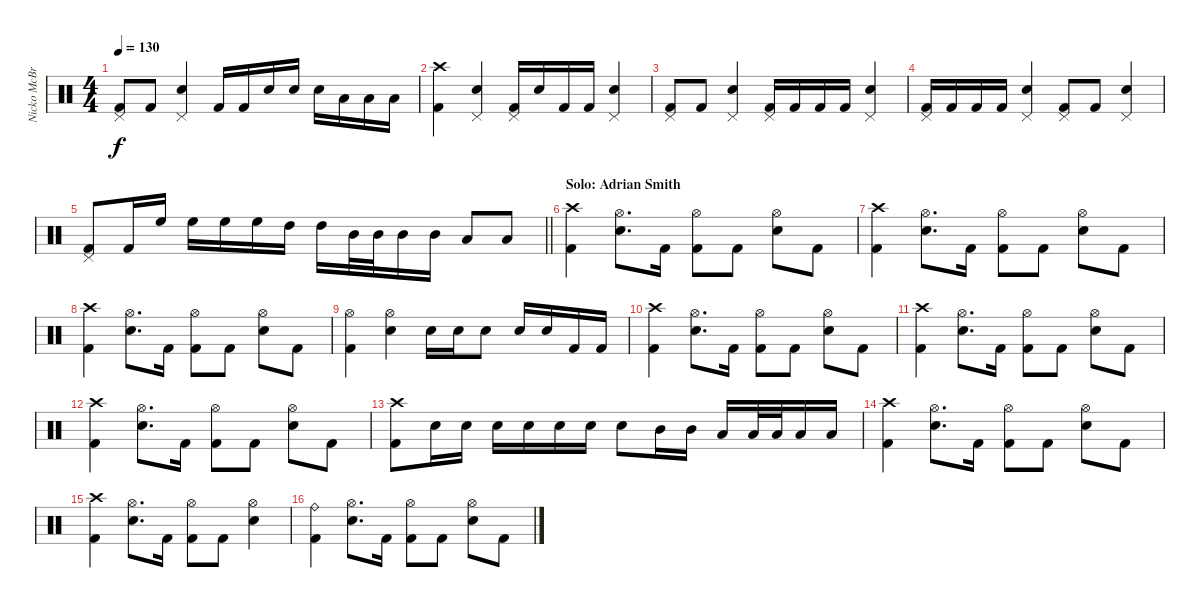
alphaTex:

\track ("Nicko McBrain" "Nicko McBr") {instrument percussion}
\staff {score}
\articulation defaults
\ts (4 4)
\tempo 130
\clef neutral
\ks c
("Pedal Hi-Hat (hit)" "Kick (hit) 2").8{dy f} "Kick (hit) 2".8 ("Pedal Hi-Hat (hit)" "Electric Snare (hit)").4 "Kick (hit) 2".16 "Kick (hit) 2".16 "Electric Snare (hit)".16 "Electric Snare (hit)".16 "Electric Snare (hit)".16 "Low Tom (hit)".16 "Low Tom (hit)".16 "Low Tom (hit)".16 |
("Crash high (hit)" "Kick (hit) 2").4 ("Pedal Hi-Hat (hit)" "Electric Snare (hit)").4 ("Pedal Hi-Hat (hit)" "Kick (hit) 2").16 "Electric Snare (hit)".16 "Kick (hit) 2".16 "Kick (hit) 2".16 ("Pedal Hi-Hat (hit)" "Electric Snare (hit)").4 |
("Pedal Hi-Hat (hit)" "Kick (hit) 2").8 "Kick (hit) 2".8 ("Pedal Hi-Hat (hit)" "Electric Snare (hit)").4 ("Pedal Hi-Hat (hit)" "Kick (hit) 2").16 "Kick (hit) 2".16 "Kick (hit) 2".16 "Kick (hit) 2".16 ("Pedal Hi-Hat (hit)" "Electric Snare (hit)").4 |
("Pedal Hi-Hat (hit)" "Kick (hit) 2").16 "Kick (hit) 2".16 "Kick (hit) 2".16 "Kick (hit) 2".16 ("Pedal Hi-Hat (hit)" "Electric Snare (hit)").4 ("Pedal Hi-Hat (hit)" "Kick (hit) 2").8 "Kick (hit) 2".8 ("Pedal Hi-Hat (hit)" "Electric Snare (hit)").4 |
\barLineRight lightlight
("Pedal Hi-Hat (hit)" "Kick (hit) 2").8 "Kick (hit) 2".16 "High Floor Tom (hit)".16 "High Floor Tom (hit)".16 "High Floor Tom (hit)".16 "High Floor Tom (hit)".16 "High Tom (hit)".16 "High Tom (hit)".16 "Mid Tom (hit)".32 "Mid Tom (hit)".32 "Mid Tom (hit)".16 "Mid Tom (hit)".16 "Low Tom (hit)".8 "Low Tom (hit)".8 |
\section ("" "Solo: Adrian Smith")
("Crash high (hit)" "Kick (hit) 2").4 ("Hi-Hat (open)" "Electric Snare (hit)").8{d} "Kick (hit) 2".16 ("Hi-Hat (open)" "Kick (hit) 2").8 "Kick (hit) 2".8 ("Hi-Hat (open)" "Electric Snare (hit)").8 "Kick (hit) 2".8 |
("Crash high (hit)" "Kick (hit) 2").4 ("Hi-Hat (open)" "Electric Snare (hit)").8{d} "Kick (hit) 2".16 ("Hi-Hat (open)" "Kick (hit) 2").8 "Kick (hit) 2".8 ("Hi-Hat (open)" "Electric Snare (hit)").8 "Kick (hit) 2".8 |
("Crash high (hit)" "Kick (hit) 2").4 ("Hi-Hat (open)" "Electric Snare (hit)").8{d} "Kick (hit) 2".16 ("Hi-Hat (open)" "Kick (hit) 2").8 "Kick (hit) 2".8 ("Hi-Hat (open)" "Electric Snare (hit)").8 "Kick (hit) 2".8 |
("Hi-Hat (open)" "Kick (hit) 2").4 ("Hi-Hat (open)" "Electric Snare (hit)").4 "Electric Snare (hit)".16 "Electric Snare (hit)".16 "Electric Snare (hit)".8 "Electric Snare (hit)".16 "Electric Snare (hit)".16 "Kick (hit) 2".16 "Kick (hit) 2".16 |
("Crash high (hit)" "Kick (hit) 2").4 ("Hi-Hat (open)" "Electric Snare (hit)").8{d} "Kick (hit) 2".16 ("Hi-Hat (open)" "Kick (hit) 2").8 "Kick (hit) 2".8 ("Hi-Hat (open)" "Electric Snare (hit)").8 "Kick (hit) 2".8 |
("Crash high (hit)" "Kick (hit) 2").4 ("Hi-Hat (open)" "Electric Snare (hit)").8{d} "Kick (hit) 2".16 ("Hi-Hat (open)" "Kick (hit) 2").8 "Kick (hit) 2".8 ("Hi-Hat (open)" "Electric Snare (hit)").8 "Kick (hit) 2".8 |
("Crash high (hit)" "Kick (hit) 2").4 ("Hi-Hat (open)" "Electric Snare (hit)").8{d} "Kick (hit) 2".16 ("Hi-Hat (open)" "Kick (hit) 2").8 "Kick (hit) 2".8 ("Hi-Hat (open)" "Electric Snare (hit)").8 "Kick (hit) 2".8 |
("Crash high (hit)" "Kick (hit) 2").8 "Electric Snare (hit)".16 "Electric Snare (hit)".16 "Electric Snare (hit)".16 "Electric Snare (hit)".16 "Electric Snare (hit)".16 "Electric Snare (hit)".16 "Electric Snare (hit)".8 "Mid Tom (hit)".16 "Mid Tom (hit)".16 "Low Tom (hit)".16 "Low Tom (hit)".32 "Low Tom (hit)".32 "Low Tom (hit)".16 "Low Tom (hit)".16 |
("Crash high (hit)" "Kick (hit) 2").4 ("Hi-Hat (open)" "Electric Snare (hit)").8{d} "Kick (hit) 2".16 ("Hi-Hat (open)" "Kick (hit) 2").8 "Kick (hit) 2".8 ("Hi-Hat (open)" "Electric Snare (hit)").8 "Kick (hit) 2".8 |
("Crash high (hit)" "Kick (hit) 2").4 ("Hi-Hat (open)" "Electric Snare (hit)").8{d} "Kick (hit) 2".16 ("Hi-Hat (open)" "Kick (hit) 2").8 "Kick (hit) 2".8 ("Hi-Hat (open)" "Electric Snare (hit)").4 |
("Ride (bell)" "Kick (hit) 2").4 ("Hi-Hat (open)" "Electric Snare (hit)").8{d} "Kick (hit) 2".16 ("Hi-Hat (open)" "Kick (hit) 2").8 "Kick (hit) 2".8 ("Hi-Hat (open)" "Electric Snare (hit)").8 "Kick (hit) 2".8
